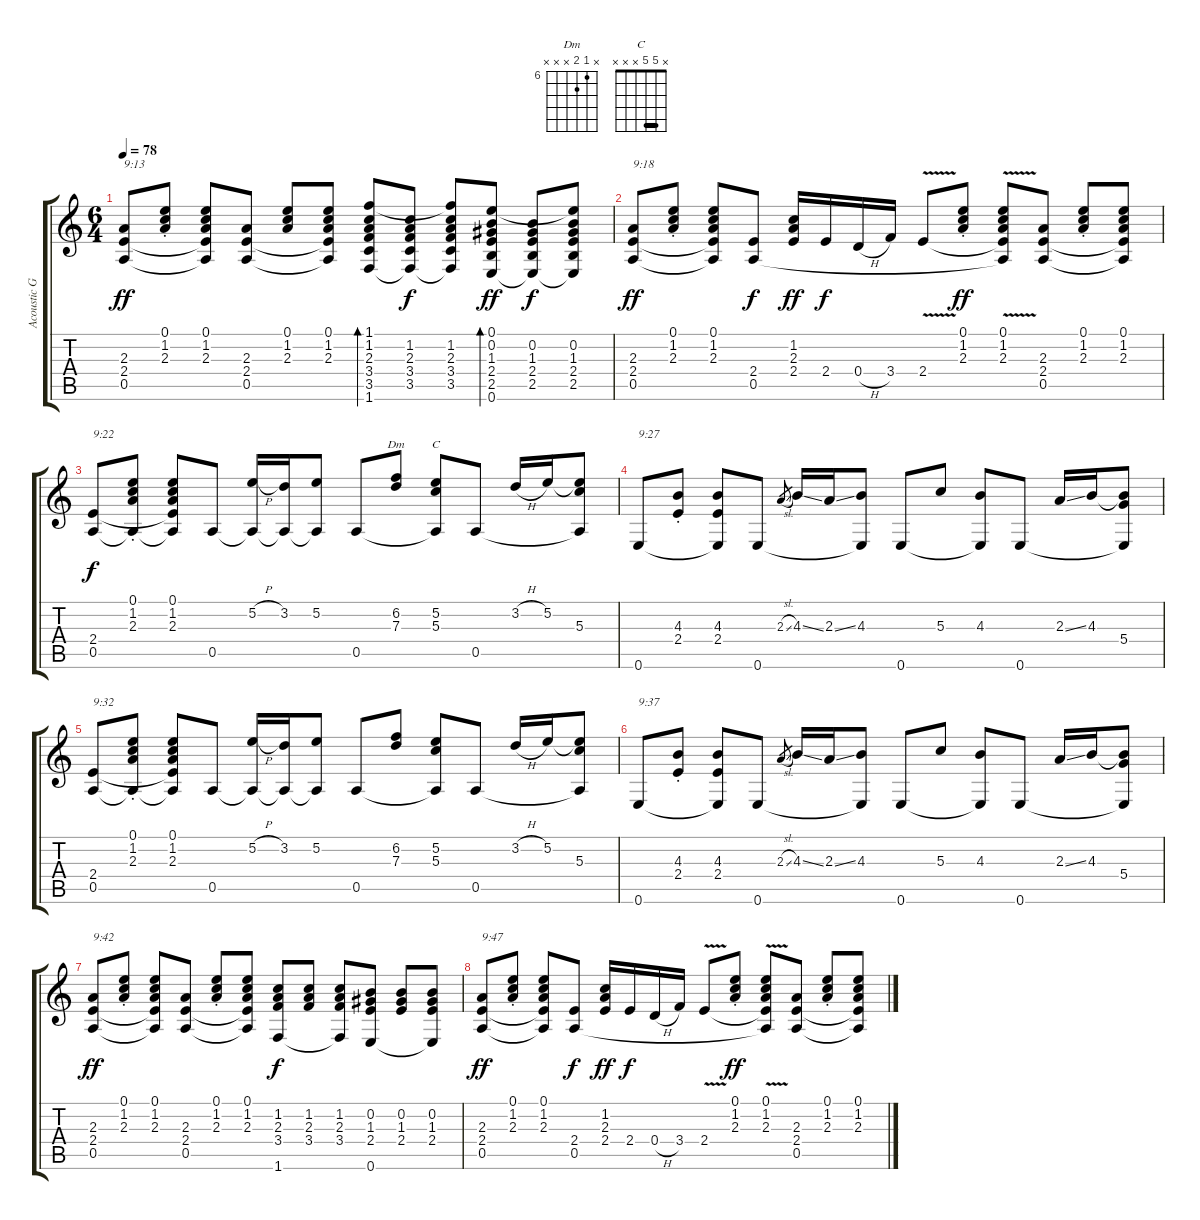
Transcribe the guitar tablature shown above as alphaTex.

\track ("Acoustic Guitar" "Acoustic G") {instrument electricguitarjazz}
\staff {score tabs}
\tuning (E4 B3 G3 D3 A2 E2) {hide}
\chord ("Dm" x 6 7 x x x) {firstfret 6}
\chord ("C" x 5 5 x x x) {barre 5}
\ts (6 4)
\tempo 78
\clef g2
\ks c
(2.3 2.4 0.5).8{txt "9:13" dy ff} (0.1{st} 1.2{st} 2.3{st}).8 (0.1 1.2 2.3 2.4{t} 0.5{t}).8 (2.3 2.4 0.5).8 (0.1 1.2 2.3).8 (0.1 1.2 2.3 2.4{t} 0.5{t}).8 (1.1 1.2 2.3 3.4 3.5 1.6).8{bd 60} (1.2 2.3 3.4 3.5 1.6{t}).8{dy f} (1.1{t} 1.2 2.3 3.4 3.5 1.6{t}).8 (0.1 0.2 1.3 2.4 2.5 0.6).8{bd 60 dy ff} (0.2 1.3 2.4 2.5 0.6{t}).8{dy f} (0.1{t} 0.2 1.3 2.4 2.5 0.6{t}).8 |
(2.3 2.4 0.5).8{txt "9:18" dy ff} (0.1{st} 1.2{st} 2.3{st}).8 (0.1 1.2 2.3 2.4{t} 0.5{t}).8 (2.4 0.5).8{dy f} (1.2 2.3 2.4).16{dy ff} 2.4.16{dy f} 0.4{h}.16 3.4.16 2.4{v}.8 (0.1{st} 1.2{st} 2.3{st}).8{dy ff} (0.1 1.2 2.3 2.4{t} 0.5{t}).8 (2.3 2.4 0.5).8 (0.1{st} 1.2{st} 2.3{st}).8 (0.1 1.2 2.3 2.4{t} 0.5{t}).8 |
(2.4 0.5).8{txt "9:22" dy f} (0.1{st} 1.2{st} 2.3{st} 0.5{t}).8 (0.1 1.2 2.3 2.4{t} 0.5{t}).8 0.5.8 (5.2{h} 0.5{t}).16 (3.2 0.5{t}).16 (5.2 0.5{t}).8 0.5.8 (6.2 7.3).8{ch "Dm"} (5.2 5.3 0.5{t}).8{ch "C"} 0.5.8 3.2{h}.16 5.2.16 (5.2{t} 5.3 0.5{t}).8 |
0.6.8{txt "9:27"} (4.3{st} 2.4{st}).8 (4.3 2.4 0.6{t}).8 0.6.8 2.3{sl}.8{gr} 4.3{ss}.16 2.3{ss}.16 (4.3 0.6{t}).8 0.6.8 5.3.8 (4.3 0.6{t}).8 0.6.8 2.3{ss}.16 4.3.16 (4.3{t} 5.4 0.6{t}).8 |
(2.4 0.5).8{txt "9:32"} (0.1{st} 1.2{st} 2.3{st} 0.5{t}).8 (0.1 1.2 2.3 2.4{t} 0.5{t}).8 0.5.8 (5.2{h} 0.5{t}).16 (3.2 0.5{t}).16 (5.2 0.5{t}).8 0.5.8 (6.2 7.3).8 (5.2 5.3 0.5{t}).8 0.5.8 3.2{h}.16 5.2.16 (5.2{t} 5.3 0.5{t}).8 |
0.6.8{txt "9:37"} (4.3{st} 2.4{st}).8 (4.3 2.4 0.6{t}).8 0.6.8 2.3{sl}.8{gr} 4.3{ss}.16 2.3{ss}.16 (4.3 0.6{t}).8 0.6.8 5.3.8 (4.3 0.6{t}).8 0.6.8 2.3{ss}.16 4.3.16 (4.3{t} 5.4 0.6{t}).8 |
(2.3 2.4 0.5).8{txt "9:42" dy ff} (0.1{st} 1.2{st} 2.3{st}).8 (0.1 1.2 2.3 2.4{t} 0.5{t}).8 (2.3 2.4 0.5).8 (0.1{st} 1.2{st} 2.3{st}).8 (0.1 1.2 2.3 2.4{t} 0.5{t}).8 (1.2 2.3 3.4 1.6).8{dy f} (1.2 2.3 3.4).8 (1.2 2.3 3.4 1.6{t}).8 (0.2 1.3 2.4 0.6).8 (0.2 1.3 2.4).8 (0.2 1.3 2.4 0.6{t}).8 |
(2.3 2.4 0.5).8{txt "9:47" dy ff} (0.1{st} 1.2{st} 2.3{st}).8 (0.1 1.2 2.3 2.4{t} 0.5{t}).8 (2.4 0.5).8{dy f} (1.2 2.3 2.4).16{dy ff} 2.4.16{dy f} 0.4{h}.16 3.4.16 2.4{v}.8 (0.1{st} 1.2{st} 2.3{st}).8{dy ff} (0.1 1.2 2.3 2.4{t} 0.5{t}).8 (2.3 2.4 0.5).8 (0.1{st} 1.2{st} 2.3{st}).8 (0.1 1.2 2.3 2.4{t} 0.5{t}).8
